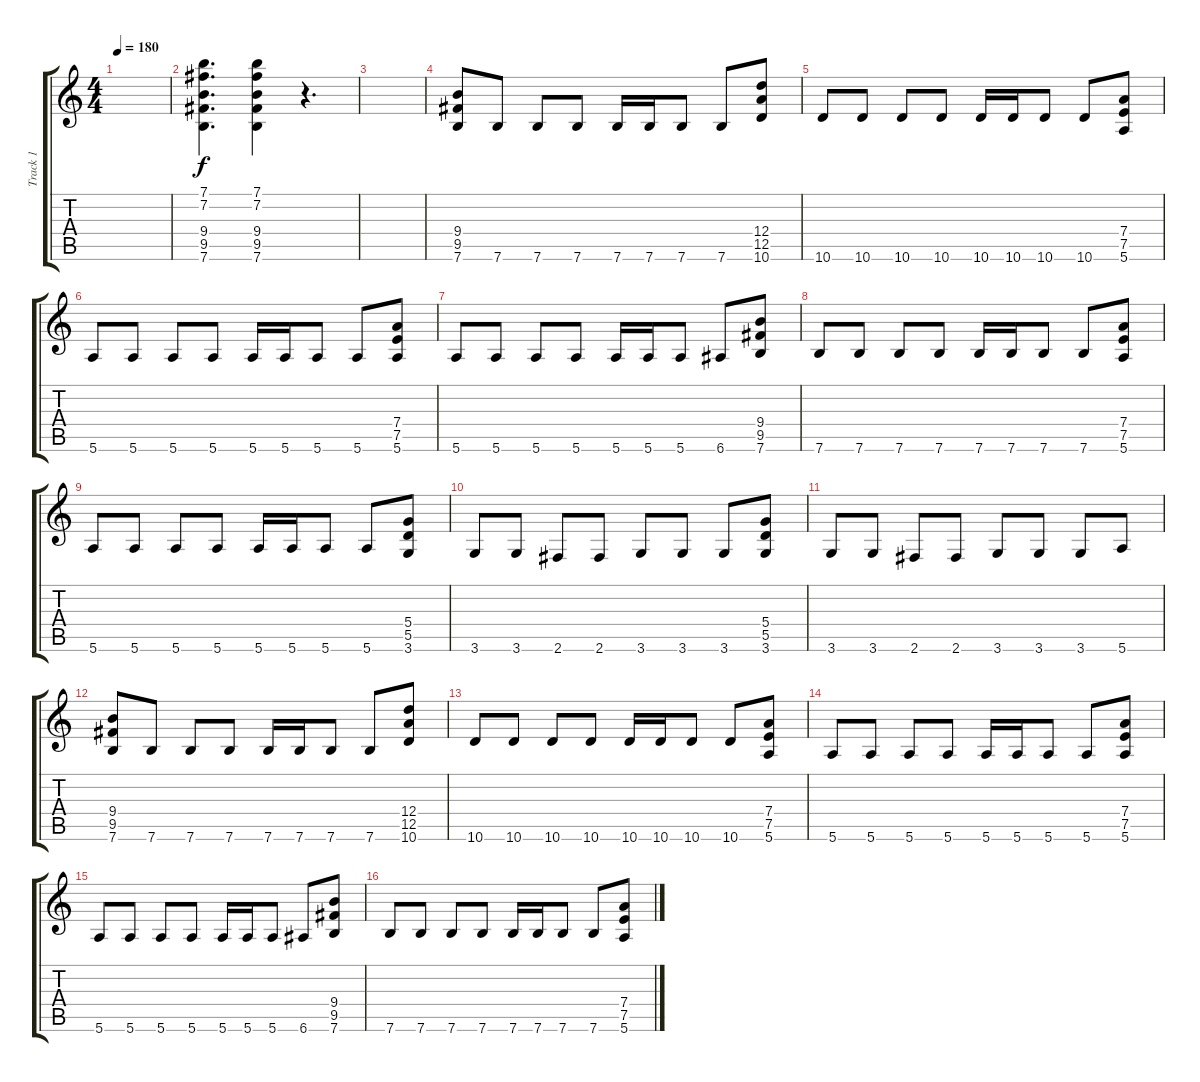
\track ("Track 1" "Track 1") {instrument distortionguitar}
\staff {score tabs}
\tuning (E4 B3 G3 D3 A2 E2) {hide}
\ts (4 4)
\tempo 180
\clef g2
\ks c
|
(7.1 7.2 9.4 9.5 7.6).4{d} (7.1 7.2 9.4 9.5 7.6).4 r.4{d} |
|
(9.4 9.5 7.6).8{volume 16} 7.6.8 7.6.8 7.6.8 7.6.16 7.6.16 7.6.8 7.6.8 (12.4 12.5 10.6).8 |
10.6.8 10.6.8 10.6.8 10.6.8 10.6.16 10.6.16 10.6.8 10.6.8 (7.4 7.5 5.6).8 |
5.6.8 5.6.8 5.6.8 5.6.8 5.6.16 5.6.16 5.6.8 5.6.8 (7.4 7.5 5.6).8 |
5.6.8 5.6.8 5.6.8 5.6.8 5.6.16 5.6.16 5.6.8 6.6.8 (9.4 9.5 7.6).8 |
7.6.8 7.6.8 7.6.8 7.6.8 7.6.16 7.6.16 7.6.8 7.6.8 (7.4 7.5 5.6).8 |
5.6.8 5.6.8 5.6.8 5.6.8 5.6.16 5.6.16 5.6.8 5.6.8 (5.4 5.5 3.6).8 |
3.6.8 3.6.8 2.6.8 2.6.8 3.6.8 3.6.8 3.6.8 (5.4 5.5 3.6).8 |
3.6.8 3.6.8 2.6.8 2.6.8 3.6.8 3.6.8 3.6.8 5.6.8 |
(9.4 9.5 7.6).8 7.6.8 7.6.8 7.6.8 7.6.16 7.6.16 7.6.8 7.6.8 (12.4 12.5 10.6).8 |
10.6.8 10.6.8 10.6.8 10.6.8 10.6.16 10.6.16 10.6.8 10.6.8 (7.4 7.5 5.6).8 |
5.6.8 5.6.8 5.6.8 5.6.8 5.6.16 5.6.16 5.6.8 5.6.8 (7.4 7.5 5.6).8 |
5.6.8 5.6.8 5.6.8 5.6.8 5.6.16 5.6.16 5.6.8 6.6.8 (9.4 9.5 7.6).8 |
7.6.8 7.6.8 7.6.8 7.6.8 7.6.16 7.6.16 7.6.8 7.6.8 (7.4 7.5 5.6).8
